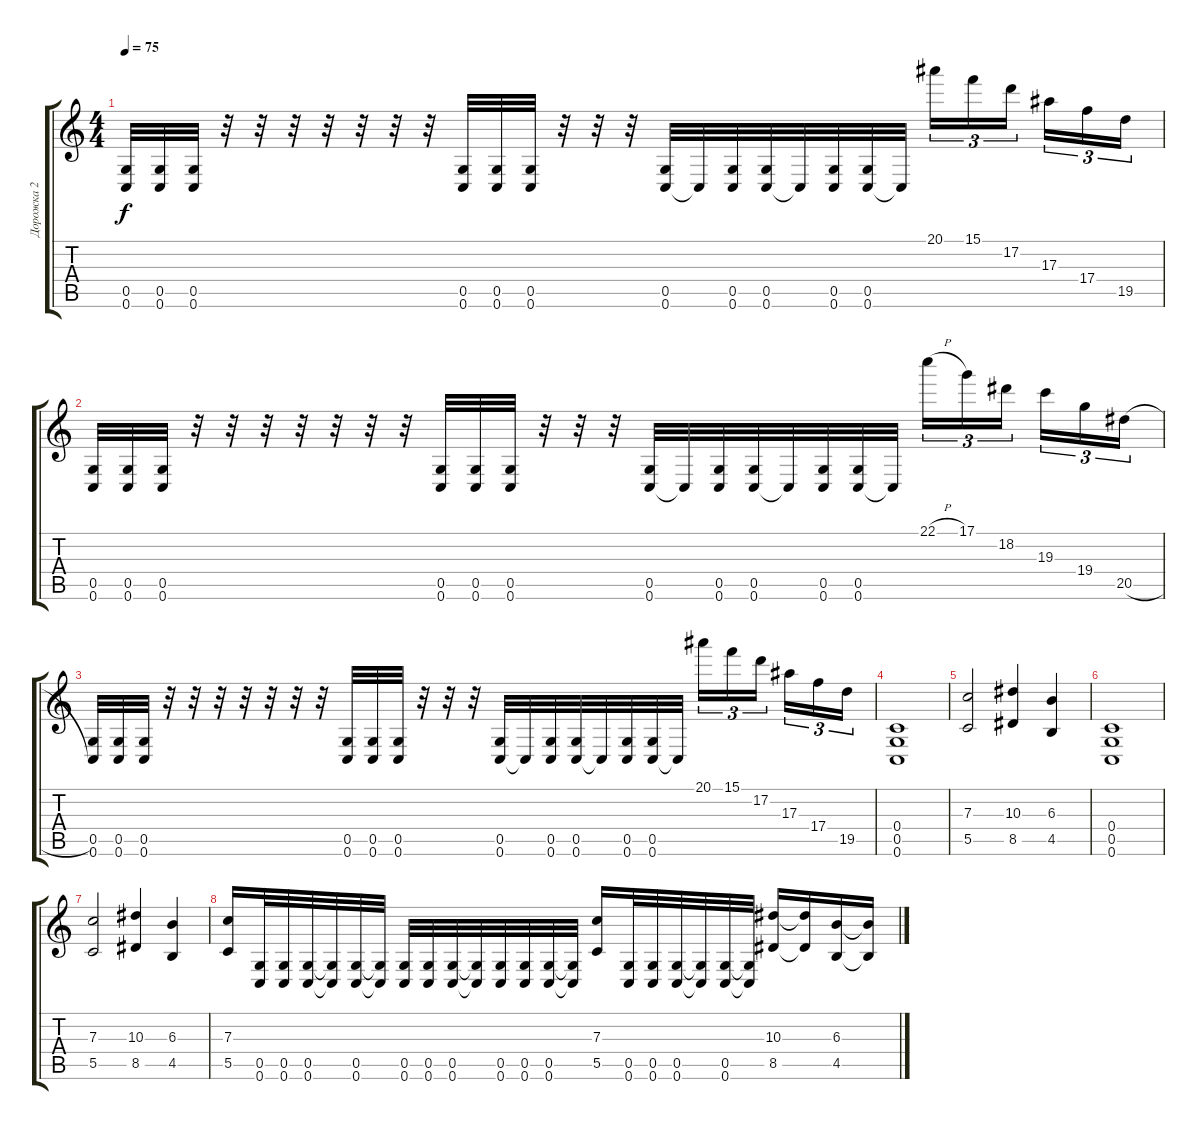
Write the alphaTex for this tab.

\track ("Дорожка 2" "Дорожка 2") {instrument overdrivenguitar}
\staff {score tabs}
\tuning (D4 A3 F3 C3 G2 C2) {hide}
\ts (4 4)
\tempo 75
\clef g2
\ks c
(0.5 0.6).32{dy f} (0.5 0.6).32 (0.5 0.6).32 r.32 r.32 r.32 r.32 r.32 r.32 r.32 (0.5 0.6).32 (0.5 0.6).32 (0.5 0.6).32 r.32 r.32 r.32 (0.5 0.6).32 0.6{t}.32 (0.5 0.6).32 (0.5 0.6).32 0.6{t}.32 (0.5 0.6).32 (0.5 0.6).32 0.6{t}.32 20.1.16{tu (3 2)} 15.1.16{tu (3 2)} 17.2.16{tu (3 2) beam splitsecondary} 17.3.16{tu (3 2)} 17.4.16{tu (3 2)} 19.5.16{tu (3 2)} |
(0.5 0.6).32 (0.5 0.6).32 (0.5 0.6).32 r.32 r.32 r.32 r.32 r.32 r.32 r.32 (0.5 0.6).32 (0.5 0.6).32 (0.5 0.6).32 r.32 r.32 r.32 (0.5 0.6).32 0.6{t}.32 (0.5 0.6).32 (0.5 0.6).32 0.6{t}.32 (0.5 0.6).32 (0.5 0.6).32 0.6{t}.32 22.1{h}.16{tu (3 2)} 17.1.16{tu (3 2)} 18.2.16{tu (3 2) beam splitsecondary} 19.3.16{tu (3 2)} 19.4.16{tu (3 2)} 20.5{h}.16{tu (3 2)} |
(0.5 0.6).32 (0.5 0.6).32 (0.5 0.6).32 r.32 r.32 r.32 r.32 r.32 r.32 r.32 (0.5 0.6).32 (0.5 0.6).32 (0.5 0.6).32 r.32 r.32 r.32 (0.5 0.6).32 0.6{t}.32 (0.5 0.6).32 (0.5 0.6).32 0.6{t}.32 (0.5 0.6).32 (0.5 0.6).32 0.6{t}.32 20.1.16{tu (3 2)} 15.1.16{tu (3 2)} 17.2.16{tu (3 2) beam splitsecondary} 17.3.16{tu (3 2)} 17.4.16{tu (3 2)} 19.5.16{tu (3 2)} |
(0.4 0.5 0.6).1 |
(7.3 5.5).2 (10.3 8.5).4 (6.3 4.5).4 |
(0.4 0.5 0.6).1 |
(7.3 5.5).2 (10.3 8.5).4 (6.3 4.5).4 |
(7.3 5.5).16 (0.5 0.6).32 (0.5 0.6).32 (0.5 0.6).32 (0.5{t} 0.6{t}).32 (0.5 0.6).32 (0.5{t} 0.6{t}).32 (0.5 0.6).32 (0.5 0.6).32 (0.5 0.6).32 (0.5{t} 0.6{t}).32 (0.5 0.6).32 (0.5 0.6).32 (0.5 0.6).32 (0.5{t} 0.6{t}).32 (7.3 5.5).16 (0.5 0.6).32 (0.5 0.6).32 (0.5 0.6).32 (0.5{t} 0.6{t}).32 (0.5 0.6).32 (0.5{t} 0.6{t}).32 (10.3 8.5).16 (10.3{t} 8.5{t}).16 (6.3 4.5).16 (6.3{t} 4.5{t}).16
